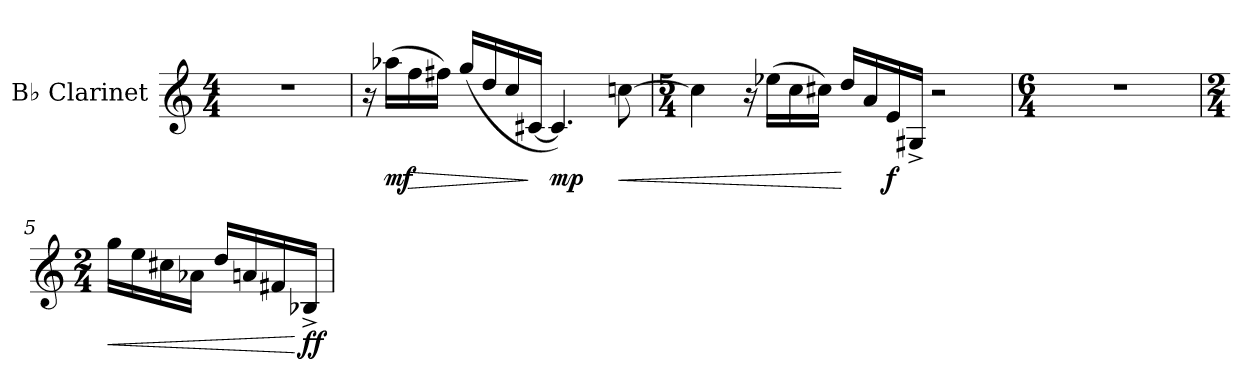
**kern	**dynam
*part1	*part1
*staff1	*staff1
*I"B♭ Clarinet	*
*I'B♭ Cl.	*
*clefG2	*
*ITrd1c2	*
*k[b-e-]	*
*M4/4	*
*MM105	*
=1	=1
1r	.
=2	=2
16r	.
!	!LO:DY:b
(>16gg-X\LL	mf
!	!LO:HP:b
16ee-\	>
16een\JJ)	.
(<16ff/LL	.
16cc/	.
16b-/	.
[16Bn/JJ	]
!	!LO:DY:b
4.B/])	mp
!	!LO:HP:b
[8b-X\	<
=3	=3
*M5/4	*
4b-\]	.
16r	.
(>16dd-X\LL	.
16b-\	.
16bn\JJ)	.
16cc/LL	[
16g/	.
!	!LO:DY:b
16d/	f
16F#X^/JJ	.
2r	.
=4	=4
*M6/4	*
1.r	.
!!LO:LB:g=z
=5	=5
*M2/4	*
!	!LO:HP:b
16ff\LL	<
16dd\	.
16bn\	.
16g-X\JJ	.
16cc/LL	.
16gn/	.
16en/	.
!	!LO:DY:n=1:b
16A-X^/JJ	[ ff
=	=
*-	*-
